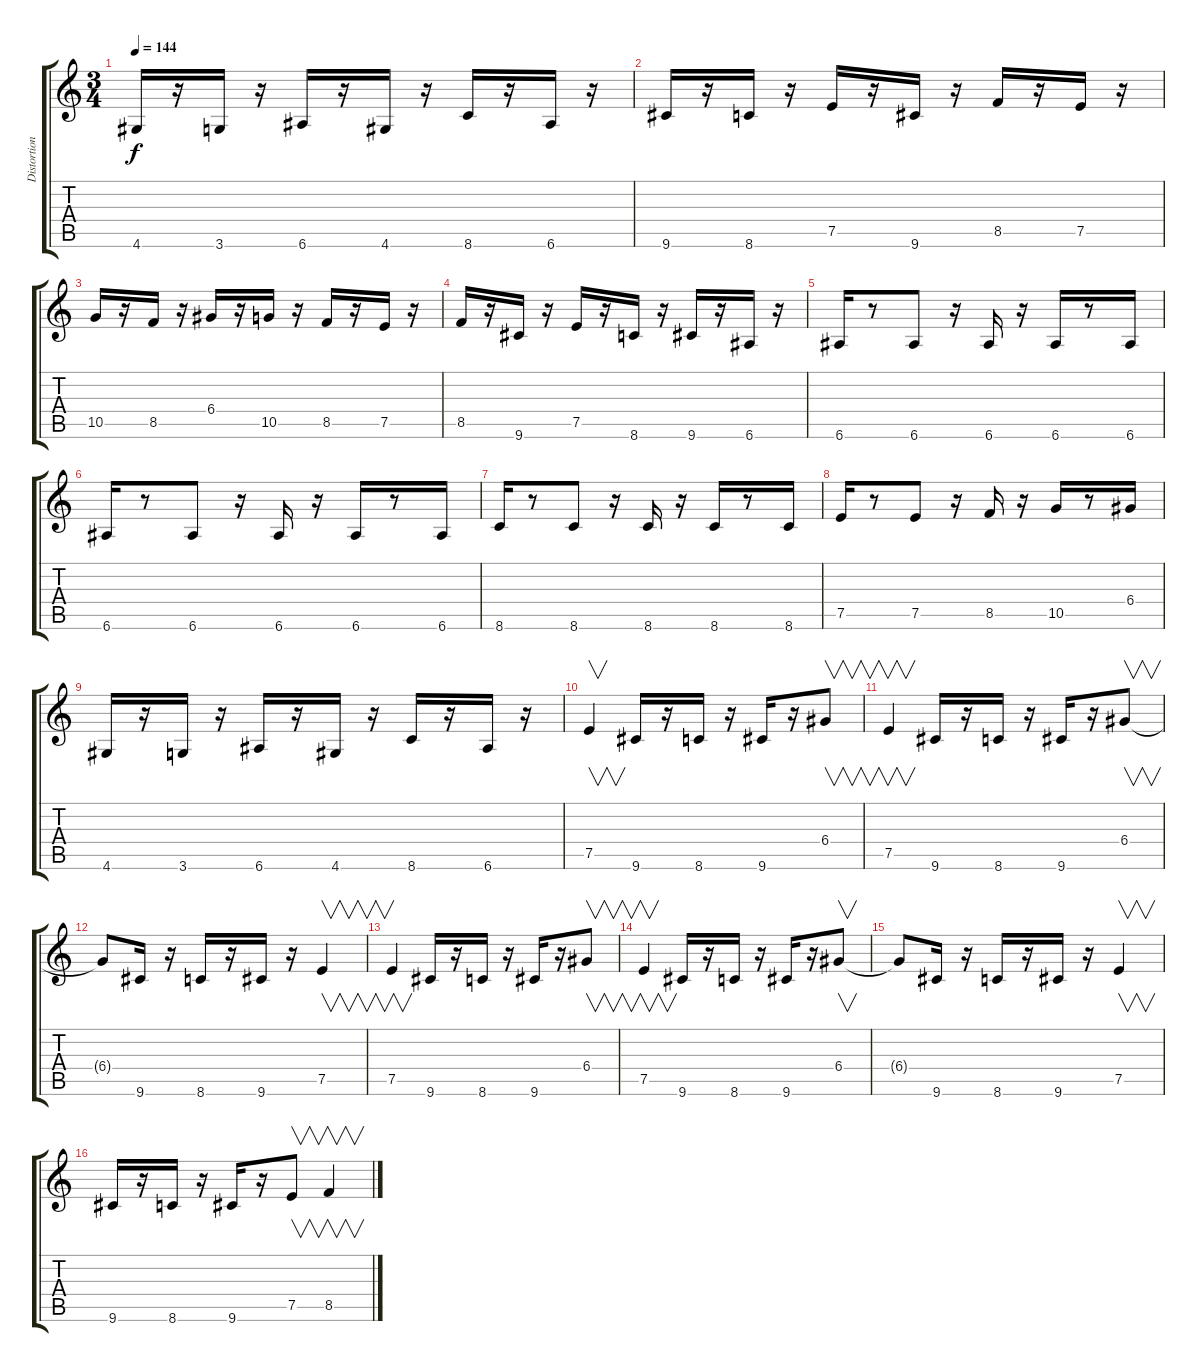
\track ("Distortion Guitar" "Distortion") {instrument distortionguitar}
\staff {score tabs}
\tuning (E4 B3 G3 D3 A2 E2) {hide}
\ts (3 4)
\tempo 144
\clef g2
\ks c
4.6.16{dy f} r.16 3.6.16 r.16 6.6.16 r.16 4.6.16 r.16 8.6.16 r.16 6.6.16 r.16 |
9.6.16 r.16 8.6.16 r.16 7.5.16 r.16 9.6.16 r.16 8.5.16 r.16 7.5.16 r.16 |
10.5.16 r.16 8.5.16 r.16 6.4.16 r.16 10.5.16 r.16 8.5.16 r.16 7.5.16 r.16 |
8.5.16 r.16 9.6.16 r.16 7.5.16 r.16 8.6.16 r.16 9.6.16 r.16 6.6.16 r.16 |
6.6.16 r.8 6.6.8 r.16 6.6.16 r.16 6.6.16 r.8 6.6.16 |
6.6.16 r.8 6.6.8 r.16 6.6.16 r.16 6.6.16 r.8 6.6.16 |
8.6.16 r.8 8.6.8 r.16 8.6.16 r.16 8.6.16 r.8 8.6.16 |
7.5.16 r.8 7.5.8 r.16 8.5.16 r.16 10.5.16 r.8 6.4.16 |
4.6.16 r.16 3.6.16 r.16 6.6.16 r.16 4.6.16 r.16 8.6.16 r.16 6.6.16 r.16 |
7.5.4{v} 9.6.16 r.16 8.6.16 r.16 9.6.16 r.16 6.4.8{v} |
7.5.4{v} 9.6.16 r.16 8.6.16 r.16 9.6.16 r.16 6.4.8{v} |
6.4{t}.8 9.6.16 r.16 8.6.16 r.16 9.6.16 r.16 7.5.4{v} |
7.5.4{v} 9.6.16 r.16 8.6.16 r.16 9.6.16 r.16 6.4.8{v} |
7.5.4{v} 9.6.16 r.16 8.6.16 r.16 9.6.16 r.16 6.4.8{v} |
6.4{t}.8 9.6.16 r.16 8.6.16 r.16 9.6.16 r.16 7.5.4{v} |
9.6.16 r.16 8.6.16 r.16 9.6.16 r.16 7.5.8{v} 8.5.4{v}
